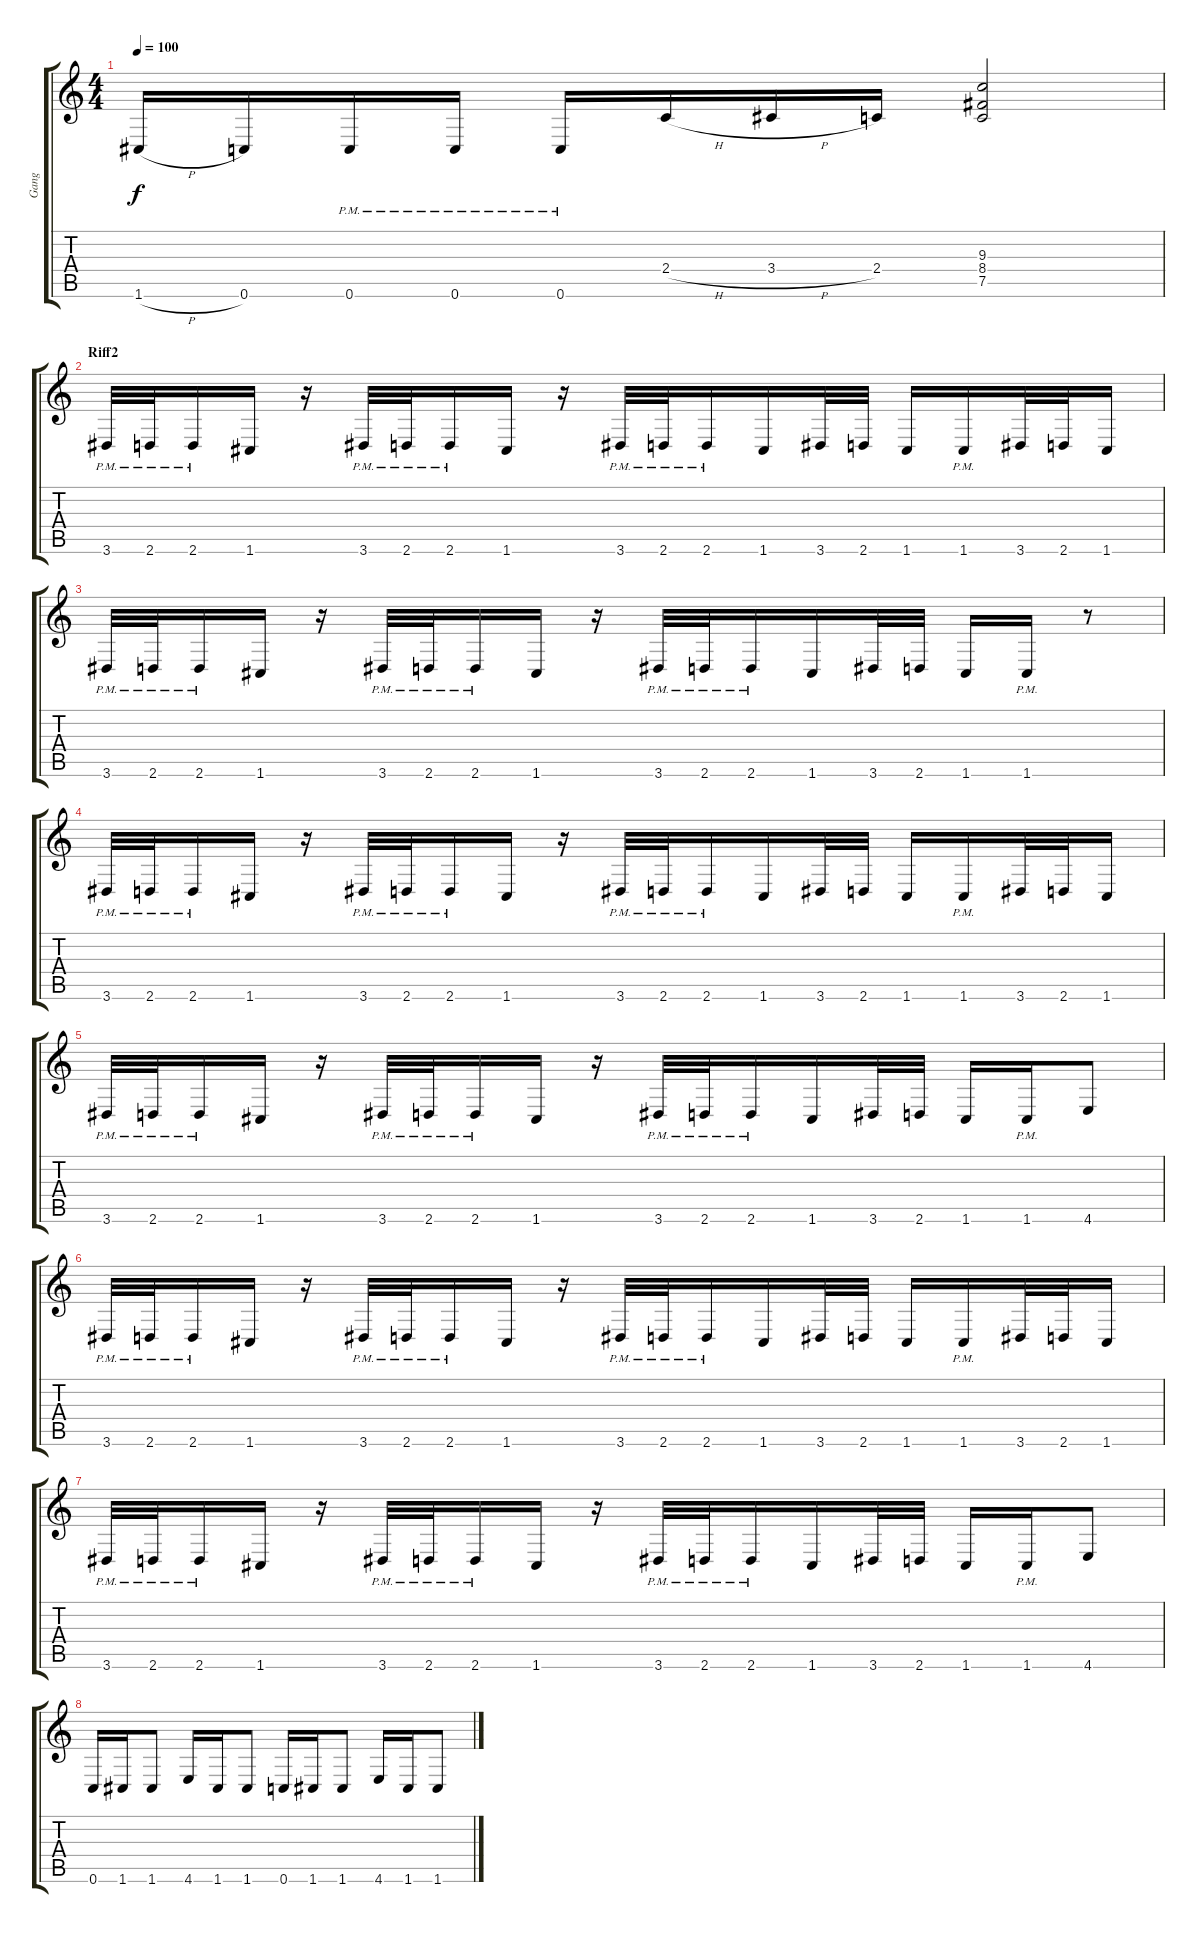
\track ("Gang" "Gang") {instrument distortionguitar}
\staff {score tabs}
\tuning (C4 G3 Eb3 Bb2 F2 C2) {hide}
\ts (4 4)
\tempo 100
\clef g2
\ks c
1.6{h}.16{dy f} 0.6.16 0.6{pm}.16 0.6{pm}.16 0.6{pm}.16 2.4{h}.16 3.4{h}.16 2.4.16 (9.3 8.4 7.5).2 |
\section ("" "Riff2")
3.6{pm}.32 2.6{pm}.32 2.6{pm}.16 1.6.16 r.16 3.6{pm}.32 2.6{pm}.32 2.6{pm}.16 1.6.16 r.16 3.6{pm}.32 2.6{pm}.32 2.6{pm}.16 1.6.16 3.6.32 2.6.32 1.6.16 1.6{pm}.16 3.6.32 2.6.32 1.6.16 |
3.6{pm}.32 2.6{pm}.32 2.6{pm}.16 1.6.16 r.16 3.6{pm}.32 2.6{pm}.32 2.6{pm}.16 1.6.16 r.16 3.6{pm}.32 2.6{pm}.32 2.6{pm}.16 1.6.16 3.6.32 2.6.32 1.6.16 1.6{pm}.16 r.8 |
3.6{pm}.32 2.6{pm}.32 2.6{pm}.16 1.6.16 r.16 3.6{pm}.32 2.6{pm}.32 2.6{pm}.16 1.6.16 r.16 3.6{pm}.32 2.6{pm}.32 2.6{pm}.16 1.6.16 3.6.32 2.6.32 1.6.16 1.6{pm}.16 3.6.32 2.6.32 1.6.16 |
3.6{pm}.32 2.6{pm}.32 2.6{pm}.16 1.6.16 r.16 3.6{pm}.32 2.6{pm}.32 2.6{pm}.16 1.6.16 r.16 3.6{pm}.32 2.6{pm}.32 2.6{pm}.16 1.6.16 3.6.32 2.6.32 1.6.16 1.6{pm}.16 4.6.8 |
3.6{pm}.32 2.6{pm}.32 2.6{pm}.16 1.6.16 r.16 3.6{pm}.32 2.6{pm}.32 2.6{pm}.16 1.6.16 r.16 3.6{pm}.32 2.6{pm}.32 2.6{pm}.16 1.6.16 3.6.32 2.6.32 1.6.16 1.6{pm}.16 3.6.32 2.6.32 1.6.16 |
3.6{pm}.32 2.6{pm}.32 2.6{pm}.16 1.6.16 r.16 3.6{pm}.32 2.6{pm}.32 2.6{pm}.16 1.6.16 r.16 3.6{pm}.32 2.6{pm}.32 2.6{pm}.16 1.6.16 3.6.32 2.6.32 1.6.16 1.6{pm}.16 4.6.8 |
0.6.16 1.6.16 1.6.8 4.6.16 1.6.16 1.6.8 0.6.16 1.6.16 1.6.8 4.6.16 1.6.16 1.6.8
